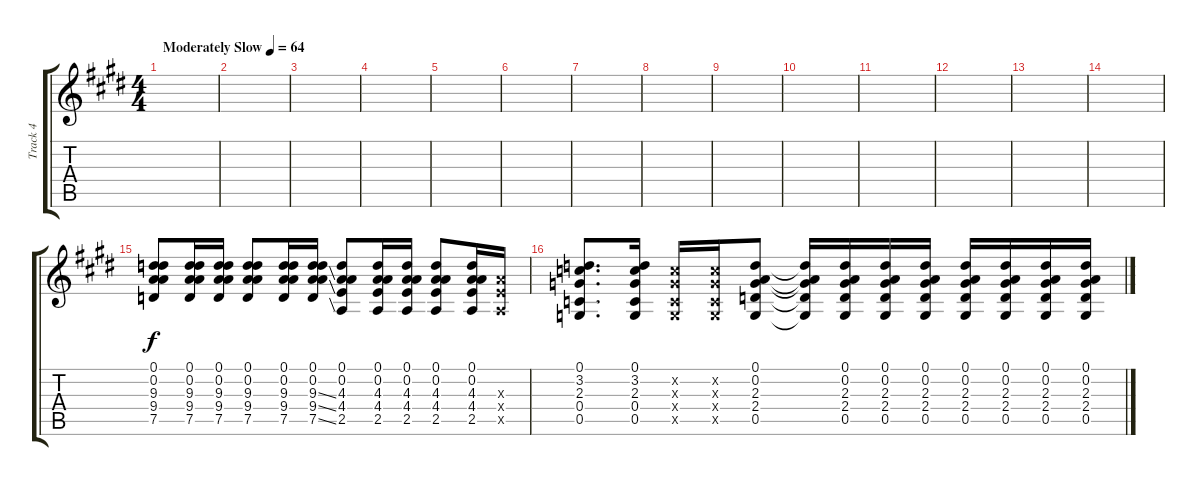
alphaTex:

\track ("Track 4" "Track 4") {instrument distortionguitar}
\staff {score tabs}
\tuning (D4 A3 F3 C3 G2 D2) {hide}
\ts (4 4)
\tempo (64 "Moderately Slow")
\clef g2
\ks e
|
|
|
|
|
|
|
|
|
|
|
|
|
|
(0.1 0.2 9.3 9.4 7.5).8 (0.1 0.2 9.3 9.4 7.5).16 (0.1 0.2 9.3 9.4 7.5).16 (0.1 0.2 9.3 9.4 7.5).8 (0.1 0.2 9.3 9.4 7.5).16 (0.1 0.2 9.3{ss} 9.4{ss} 7.5{ss}).16 (0.1 0.2 4.3 4.4 2.5).8 (0.1 0.2 4.3 4.4 2.5).16 (0.1 0.2 4.3 4.4 2.5).16 (0.1 0.2 4.3 4.4 2.5).8 (0.1 0.2 4.3 4.4 2.5).16 (4.3{x} 4.4{x} 2.5{x}).16 |
(0.1 3.2 2.3 0.4 0.5).8{d} (0.1 3.2 2.3 0.4 0.5).16 (3.2{x} 2.3{x} 0.4{x} 0.5{x}).16 (3.2{x} 2.3{x} 0.4{x} 0.5{x}).16 (0.1 0.2 2.3 2.4 0.5).8 (0.1{t} 0.2{t} 2.3{t} 2.4{t} 0.5{t}).16 (0.1 0.2 2.3 2.4 0.5).16 (0.1 0.2 2.3 2.4 0.5).16 (0.1 0.2 2.3 2.4 0.5).16 (0.1 0.2 2.3 2.4 0.5).16 (0.1 0.2 2.3 2.4 0.5).16 (0.1 0.2 2.3 2.4 0.5).16 (0.1 0.2 2.3{ss} 2.4{ss} 0.5).16
